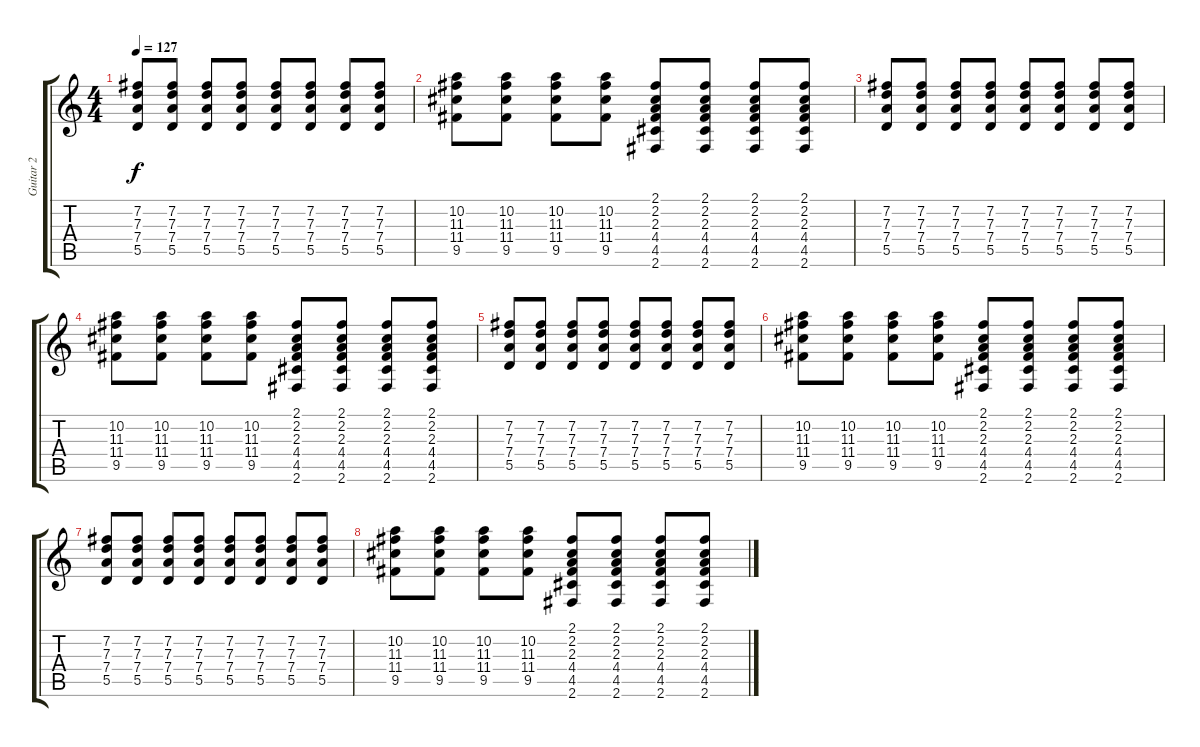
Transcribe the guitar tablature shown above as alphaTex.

\track ("Guitar 2" "Guitar 2") {instrument electricguitarjazz}
\staff {score tabs}
\tuning (E4 B3 G3 D3 A2 E2) {hide}
\ts (4 4)
\tempo 127
\clef g2
\ks c
(7.2 7.3 7.4 5.5).8{dy f} (7.2 7.3 7.4 5.5).8 (7.2 7.3 7.4 5.5).8 (7.2 7.3 7.4 5.5).8 (7.2 7.3 7.4 5.5).8 (7.2 7.3 7.4 5.5).8 (7.2 7.3 7.4 5.5).8 (7.2 7.3 7.4 5.5).8 |
(10.2 11.3 11.4 9.5).8 (10.2 11.3 11.4 9.5).8 (10.2 11.3 11.4 9.5).8 (10.2 11.3 11.4 9.5).8 (2.1 2.2 2.3 4.4 4.5 2.6).8 (2.1 2.2 2.3 4.4 4.5 2.6).8 (2.1 2.2 2.3 4.4 4.5 2.6).8 (2.1 2.2 2.3 4.4 4.5 2.6).8 |
(7.2 7.3 7.4 5.5).8 (7.2 7.3 7.4 5.5).8 (7.2 7.3 7.4 5.5).8 (7.2 7.3 7.4 5.5).8 (7.2 7.3 7.4 5.5).8 (7.2 7.3 7.4 5.5).8 (7.2 7.3 7.4 5.5).8 (7.2 7.3 7.4 5.5).8 |
(10.2 11.3 11.4 9.5).8 (10.2 11.3 11.4 9.5).8 (10.2 11.3 11.4 9.5).8 (10.2 11.3 11.4 9.5).8 (2.1 2.2 2.3 4.4 4.5 2.6).8 (2.1 2.2 2.3 4.4 4.5 2.6).8 (2.1 2.2 2.3 4.4 4.5 2.6).8 (2.1 2.2 2.3 4.4 4.5 2.6).8 |
(7.2 7.3 7.4 5.5).8 (7.2 7.3 7.4 5.5).8 (7.2 7.3 7.4 5.5).8 (7.2 7.3 7.4 5.5).8 (7.2 7.3 7.4 5.5).8 (7.2 7.3 7.4 5.5).8 (7.2 7.3 7.4 5.5).8 (7.2 7.3 7.4 5.5).8 |
(10.2 11.3 11.4 9.5).8 (10.2 11.3 11.4 9.5).8 (10.2 11.3 11.4 9.5).8 (10.2 11.3 11.4 9.5).8 (2.1 2.2 2.3 4.4 4.5 2.6).8 (2.1 2.2 2.3 4.4 4.5 2.6).8 (2.1 2.2 2.3 4.4 4.5 2.6).8 (2.1 2.2 2.3 4.4 4.5 2.6).8 |
(7.2 7.3 7.4 5.5).8 (7.2 7.3 7.4 5.5).8 (7.2 7.3 7.4 5.5).8 (7.2 7.3 7.4 5.5).8 (7.2 7.3 7.4 5.5).8 (7.2 7.3 7.4 5.5).8 (7.2 7.3 7.4 5.5).8 (7.2 7.3 7.4 5.5).8 |
(10.2 11.3 11.4 9.5).8 (10.2 11.3 11.4 9.5).8 (10.2 11.3 11.4 9.5).8 (10.2 11.3 11.4 9.5).8 (2.1 2.2 2.3 4.4 4.5 2.6).8 (2.1 2.2 2.3 4.4 4.5 2.6).8 (2.1 2.2 2.3 4.4 4.5 2.6).8 (2.1 2.2 2.3 4.4 4.5 2.6).8
